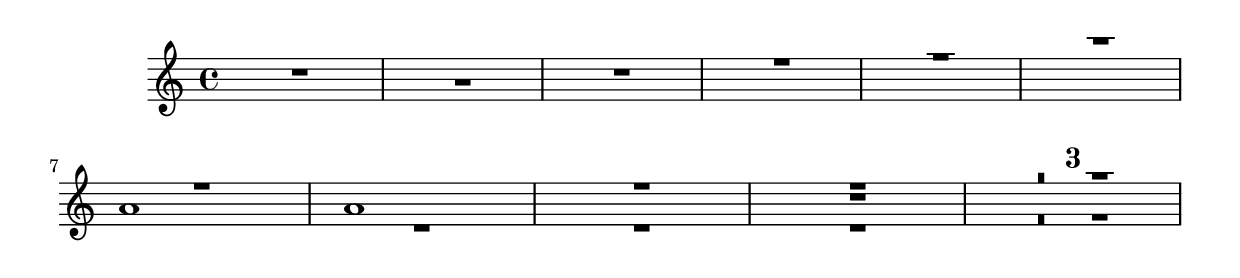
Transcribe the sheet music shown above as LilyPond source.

% DO NOT EDIT this file manually; it is automatically
% generated from Documentation/snippets/new
% Make any changes in Documentation/snippets/new/
% and then run scripts/auxiliar/makelsr.py
%
% This file is in the public domain.
%% Note: this file works from version 2.15.14
\version "2.15.14"

\header {
%% Translation of GIT committish: 6977ddc9a3b63ea810eaecb864269c7d847ccf98
 doctitlees = "Posicionar los silencios multicompás"
 texidoces = "
A diferencia de los silencios normales, no existe una instrucción
predefinida para modificar la posición predeterminada de un
símbolo de silencio multicompás sobre el pentagrama, adjuntándolo
a una nota, independientemente de cuál sea su forma.  Sin embargo,
en la música polifónica los silencios multicompás de las voces de
numeración par e impar están separados verticalmente.  La
colocación de los silencios multicompás se puede controlar como se
ve a continuación:

"

%% Translation of GIT committish: 0a868be38a775ecb1ef935b079000cebbc64de40
texidocde = "
Anders als bei normalen Pausen gibt es keinen direkten Befehl, um die
vertikale Position von Ganztaktpausen zu beeinflussen, indem man sie an
eine Tonhöhe anhängt.  In polyphoner Notation wird aber dennoch die
Position der Pausen von geraden und ungeraden Stimmen voneinander
unterschieden.  Die Position von Ganztaktpausen kann wie folgt verändert
werden:
 "
  doctitlede = "Positionierung von Ganztaktpausen"



%% Translation of GIT committish: 4da4307e396243a5a3bc33a0c2753acac92cb685
  texidocfr = "
Si l'on peut positionner verticalement un silence simple en le
rattachant à une note, il n'en va pas de même pour un silence
multi-mesures.  Néanmoins, et uniquement dans le cadre de musique
polyphonique, les silences multi-mesures sont positionnés différemment
selon qu'ils appartiennent à une voix au numéro pair ou impair.  Le
positionnement des silences multi-mesures peut se contrôler ainsi@tie{}:

"
  doctitlefr = "Positionnement des silences multi-mesures"

  lsrtags = "rhythms, tweaks-and-overrides"

  texidoc = "
Unlike ordinary rests, there is no predefined command to change the
staff position of a multi-measure rest symbol of either form by
attaching it to a note.  However, in polyphonic music multi-measure
rests in odd-numbered and even-numbered voices are vertically
separated. The positioning of multi-measure rests can be controlled as
follows:

"
  doctitle = "Positioning multi-measure rests"
} % begin verbatim


\relative c'' {
  % Multi-measure rests by default are set under the fourth line
  R1
  % They can be moved using an override
  \override MultiMeasureRest #'staff-position = #-2
  R1
  \override MultiMeasureRest #'staff-position = #0
  R1
  \override MultiMeasureRest #'staff-position = #2
  R1
  \override MultiMeasureRest #'staff-position = #3
  R1
  \override MultiMeasureRest #'staff-position = #6
  R1
  \revert MultiMeasureRest #'staff-position
  \break

  % In two Voices, odd-numbered voices are under the top line
  << { R1 } \\ { a1 } >>
  % Even-numbered voices are under the bottom line
  << { a1 } \\ { R1 } >>
  % Multi-measure rests in both voices remain separate
  << { R1 } \\ { R1 } >>

  % Separating multi-measure rests in more than two voices
  % requires an override
  << { R1 } \\ { R1 } \\
     \once \override MultiMeasureRest #'staff-position = #0
     { R1 }
  >>

  % Using compressed bars in multiple voices requires another override
  % in all voices to avoid multiple instances being printed
  \compressFullBarRests
  <<
   \revert MultiMeasureRest #'staff-position
    { R1*3 }
    \\
   \revert MultiMeasureRest #'staff-position
    { R1*3 }
  >>
}
